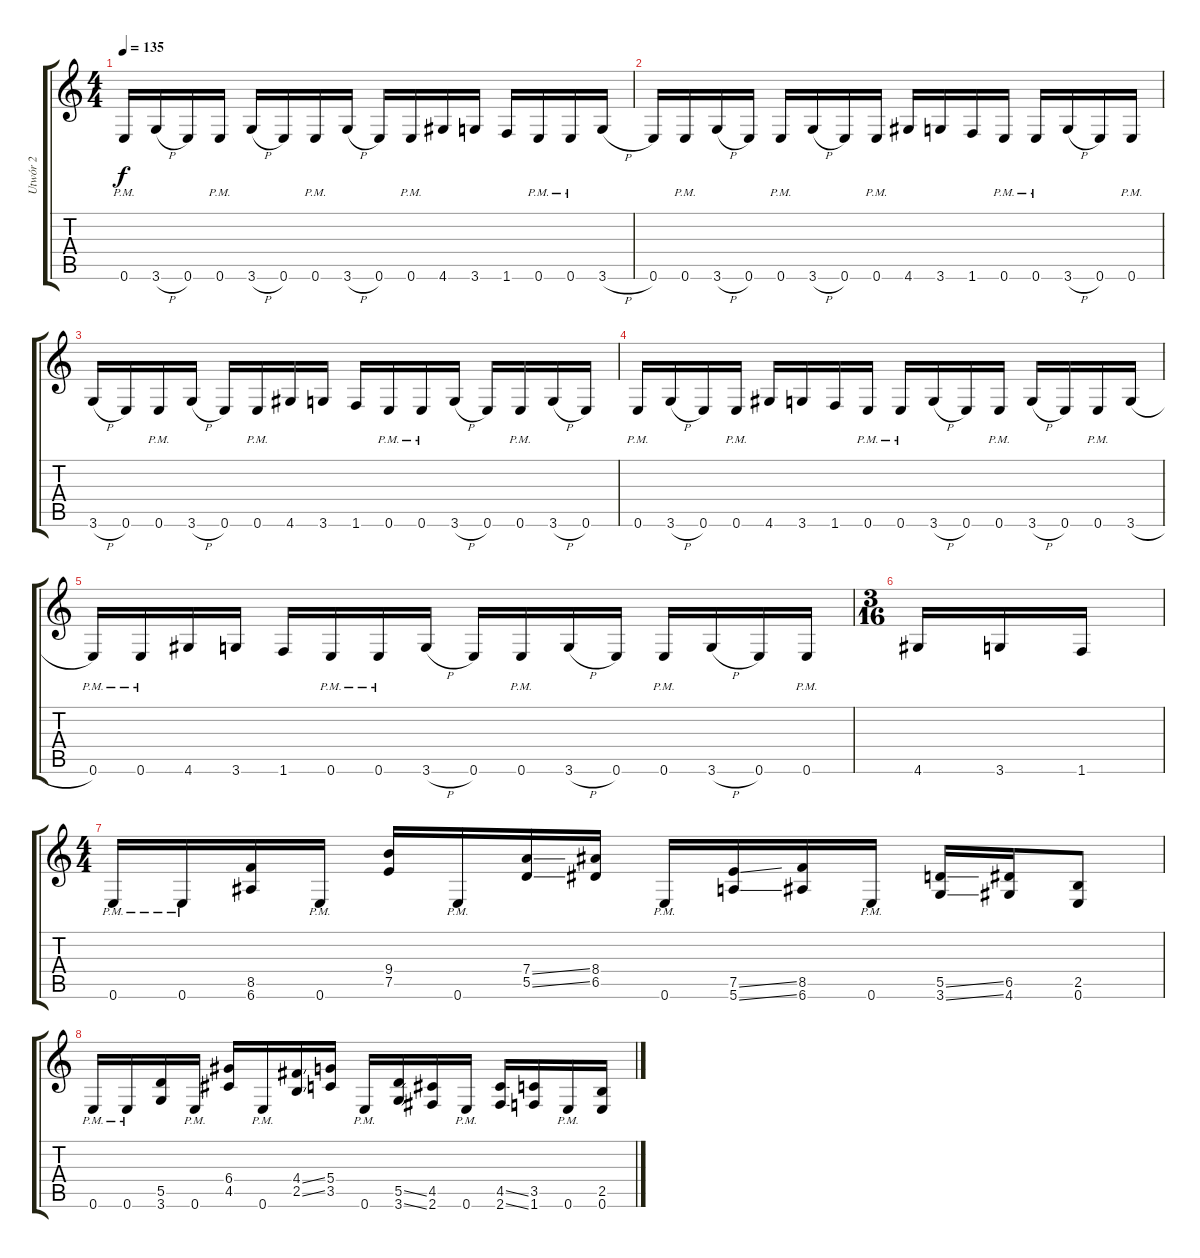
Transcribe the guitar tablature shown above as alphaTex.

\track ("Utwór 2" "Utwór 2") {instrument distortionguitar}
\staff {score tabs}
\tuning (E4 B3 G3 D3 A2 E2) {hide}
\ts (4 4)
\tempo 135
\clef g2
\ks c
0.6{pm}.16{dy f} 3.6{h}.16 0.6.16 0.6{pm}.16 3.6{h}.16 0.6.16 0.6{pm}.16 3.6{h}.16 0.6.16 0.6{pm}.16 4.6.16 3.6.16 1.6.16 0.6{pm}.16 0.6{pm}.16 3.6{h}.16 |
0.6.16 0.6{pm}.16 3.6{h}.16 0.6.16 0.6{pm}.16 3.6{h}.16 0.6.16 0.6{pm}.16 4.6.16 3.6.16 1.6.16 0.6{pm}.16 0.6{pm}.16 3.6{h}.16 0.6.16 0.6{pm}.16 |
3.6{h}.16 0.6.16 0.6{pm}.16 3.6{h}.16 0.6.16 0.6{pm}.16 4.6.16 3.6.16 1.6.16 0.6{pm}.16 0.6{pm}.16 3.6{h}.16 0.6.16 0.6{pm}.16 3.6{h}.16 0.6.16 |
0.6{pm}.16 3.6{h}.16 0.6.16 0.6{pm}.16 4.6.16 3.6.16 1.6.16 0.6{pm}.16 0.6{pm}.16 3.6{h}.16 0.6.16 0.6{pm}.16 3.6{h}.16 0.6.16 0.6{pm}.16 3.6{h}.16 |
0.6{pm}.16 0.6{pm}.16 4.6.16 3.6.16 1.6.16 0.6{pm}.16 0.6{pm}.16 3.6{h}.16 0.6.16 0.6{pm}.16 3.6{h}.16 0.6.16 0.6{pm}.16 3.6{h}.16 0.6.16 0.6{pm}.16 |
\ts (3 16)
4.6.16 3.6.16 1.6.16 |
\ts (4 4)
0.6{pm}.16 0.6{pm}.16 (8.5 6.6).16 0.6{pm}.16 (9.4 7.5).16 0.6{pm}.16 (7.4{ss} 5.5{ss}).16 (8.4 6.5).16 0.6{pm}.16 (7.5{ss} 5.6{ss}).16 (8.5 6.6).16 0.6{pm}.16 (5.5{ss} 3.6{ss}).16 (6.5 4.6).16 (2.5 0.6).8 |
0.6{pm}.16 0.6{pm}.16 (5.5 3.6).16 0.6{pm}.16 (6.4 4.5).16 0.6{pm}.16 (4.4{ss} 2.5{ss}).16 (5.4 3.5).16 0.6{pm}.16 (5.5{ss} 3.6{ss}).16 (4.5 2.6).16 0.6{pm}.16 (4.5{ss} 2.6{ss}).16 (3.5 1.6).16 0.6{pm}.16 (2.5 0.6).16
